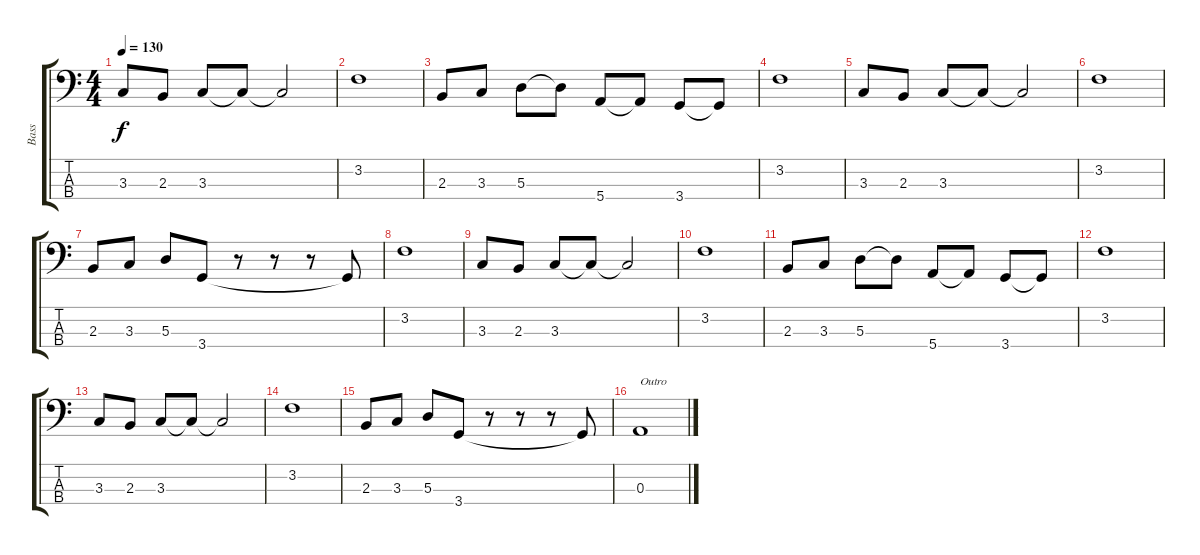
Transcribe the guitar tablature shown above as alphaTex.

\track ("Bass" "Bass") {instrument acousticguitarnylon}
\staff {score tabs}
\tuning (G2 D2 A1 E1) {hide}
\ts (4 4)
\tempo 130
\clef f4
\ks c
3.3.8{dy f} 2.3.8 3.3.8 3.3{t}.8 3.3{t}.2 |
3.2.1 |
2.3.8 3.3.8 5.3.8 5.3{t}.8 5.4.8 5.4{t}.8 3.4.8 3.4{t}.8 |
3.2.1 |
3.3.8 2.3.8 3.3.8 3.3{t}.8 3.3{t}.2 |
3.2.1 |
2.3.8 3.3.8 5.3.8 3.4.8 r.8 r.8 r.8 3.4{t}.8 |
3.2.1 |
3.3.8 2.3.8 3.3.8 3.3{t}.8 3.3{t}.2 |
3.2.1 |
2.3.8 3.3.8 5.3.8 5.3{t}.8 5.4.8 5.4{t}.8 3.4.8 3.4{t}.8 |
3.2.1 |
3.3.8 2.3.8 3.3.8 3.3{t}.8 3.3{t}.2 |
3.2.1 |
2.3.8 3.3.8 5.3.8 3.4.8 r.8 r.8 r.8 3.4{t}.8 |
0.3.1{txt "Outro"}
